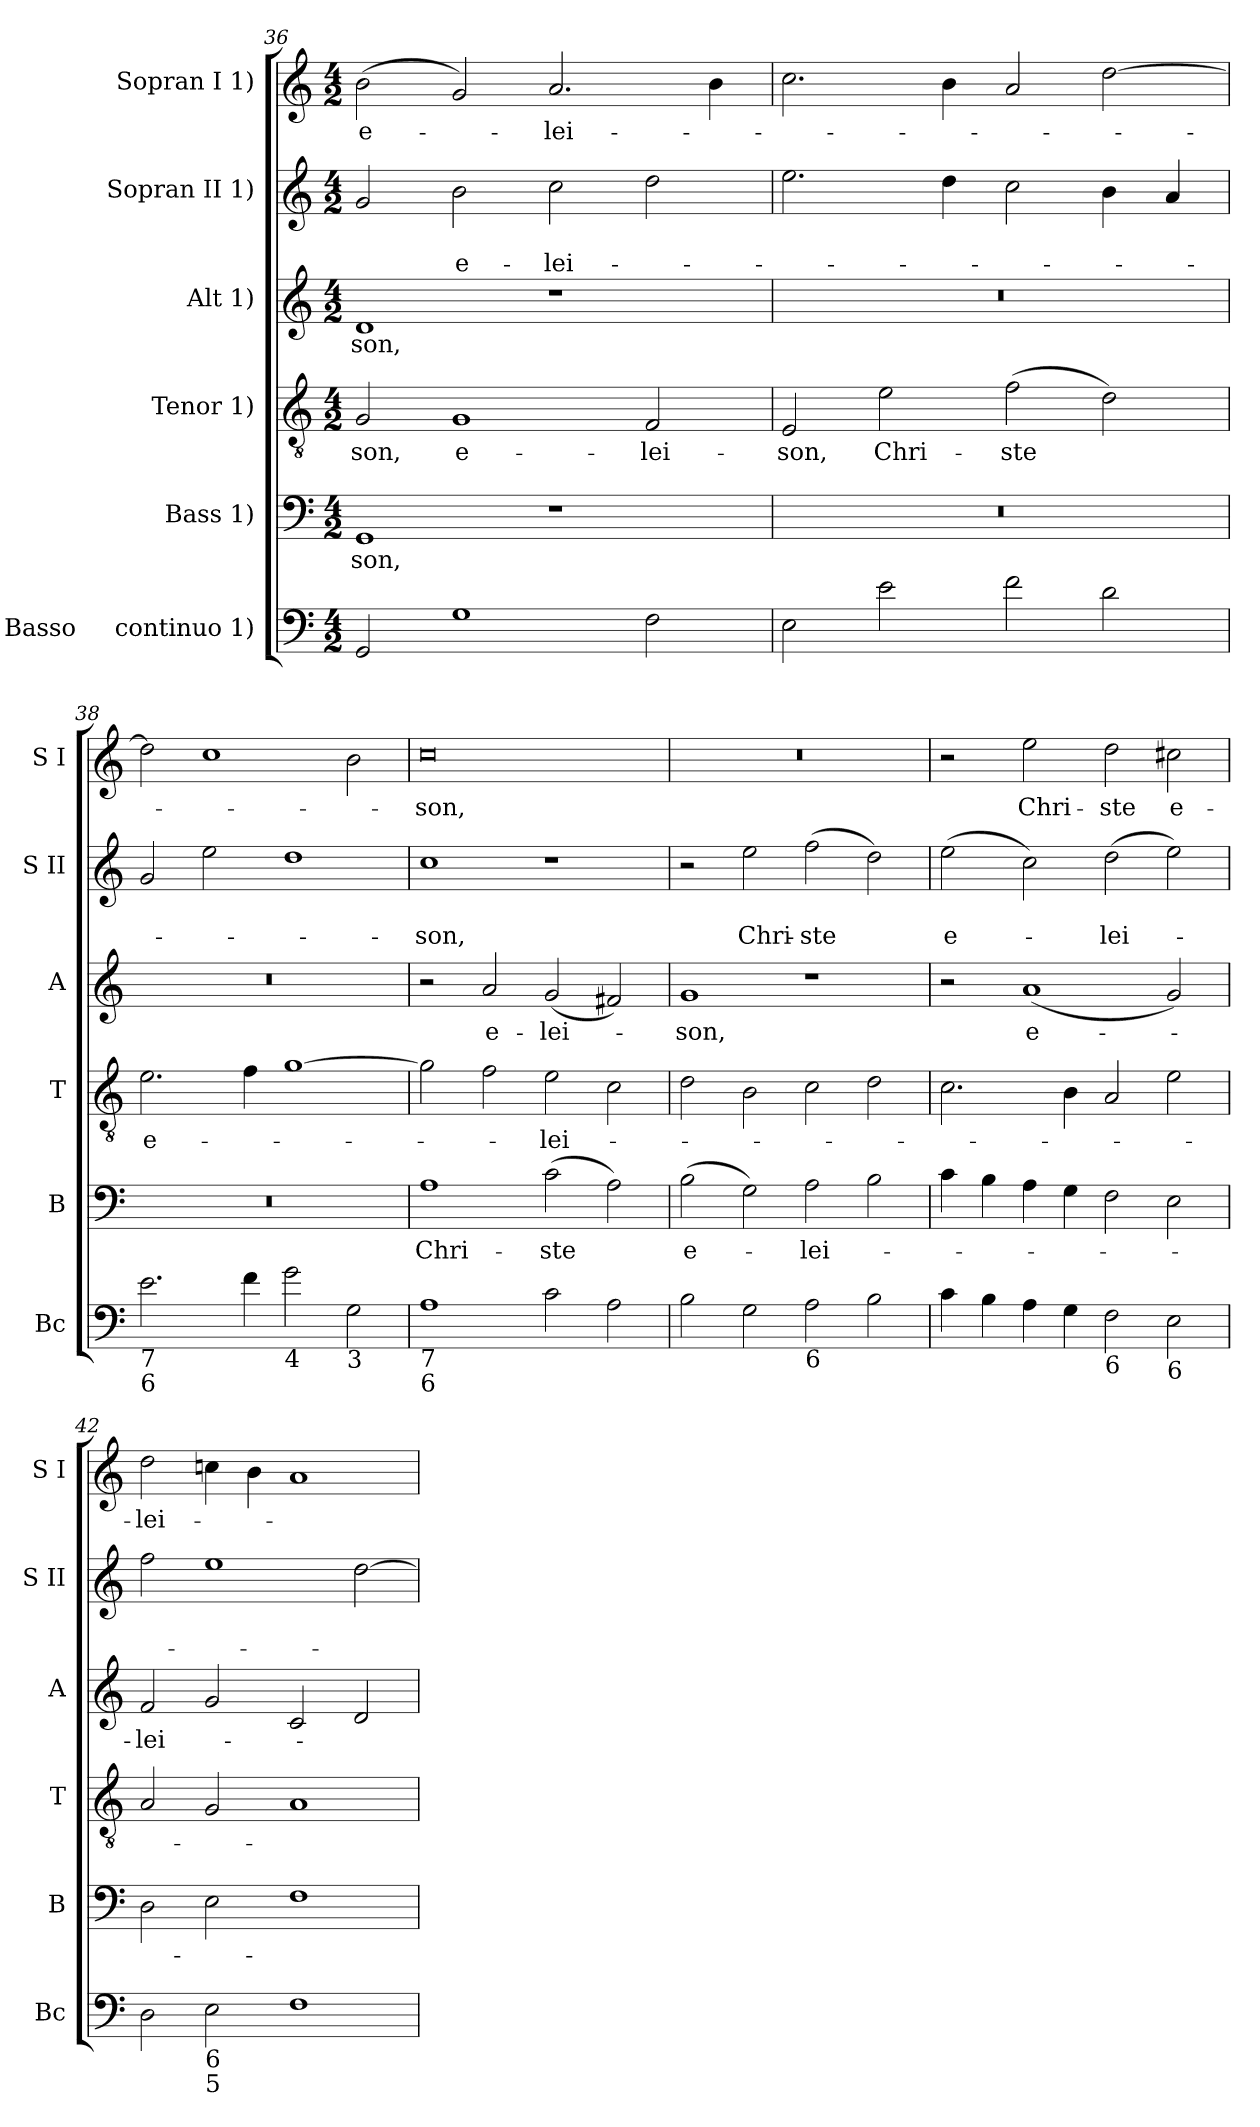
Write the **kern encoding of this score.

**kern	**kern	**text	**kern	**text	**kern	**text	**kern	**text	**text	**kern	**text
*part6	*part5	*part5	*part4	*part4	*part3	*part3	*part2	*part2	*part2	*part1	*part1
*staff6	*staff5	*staff5	*staff4	*staff4	*staff3	*staff3	*staff2	*staff2	*staff2	*staff1	*staff1
*I"Basso     continuo 1)	*I"Bass 1)	*	*I"Tenor 1)	*	*I"Alt 1)	*	*I"Sopran II 1)	*	*	*I"Sopran I 1)	*
*I'Bc	*I'B	*	*I'T	*	*I'A	*	*I'S II	*	*	*I'S I	*
*clefF4	*clefF4	*	*clefGv2	*	*clefG2	*	*clefG2	*	*	*clefG2	*
*k[]	*k[]	*	*k[]	*	*k[]	*	*k[]	*	*	*k[]	*
*C:	*C:	*	*C:	*	*C:	*	*C:	*	*	*C:	*
*M4/2	*M4/2	*	*M4/2	*	*M4/2	*	*M4/2	*	*	*M4/2	*
=36	=36	=36	=36	=36	=36	=36	=36	=36	=36	=36	=36
2GG/	1GG	-son,	2G/	-son,	1d	-son,	2g/	.	.	(2b\	e-
1G	.	.	1G	e-	.	.	2b\	.	e-	2g/)	.
.	1r	.	.	.	1r	.	2cc\	.	-lei-	2.a/	-lei-
2F\	.	.	2F/	-lei-	.	.	2dd\	.	.	.	.
.	.	.	.	.	.	.	.	.	.	4b\	.
!!LO:LB:g=z
=37	=37	=37	=37	=37	=37	=37	=37	=37	=37	=37	=37
2E\	0r	.	2E/	-son,	0r	.	2.ee\	.	.	2.cc\	.
2e\	.	.	2e\	Chri-	.	.	.	.	.	.	.
.	.	.	.	.	.	.	4dd\	.	.	4b\	.
2f\	.	.	(2f\	-ste	.	.	2cc\	.	.	2a/	.
2d\	.	.	2d\)	.	.	.	4b\	.	.	[2dd\	.
.	.	.	.	.	.	.	4a/	.	.	.	.
=38	=38	=38	=38	=38	=38	=38	=38	=38	=38	=38	=38
!LO:TX:b:t=7	!	!	!	!	!	!	!	!	!	!	!
!LO:TX:b:t=6	!	!	!	!	!	!	!	!	!	!	!
2.e\	0r	.	2.e\	e-	0r	.	2g/	.	.	2dd\]	.
.	.	.	.	.	.	.	2ee\	.	.	1cc	.
4f\	.	.	4f\	.	.	.	.	.	.	.	.
!LO:TX:b:t=4	!	!	!	!	!	!	!	!	!	!	!
2g\	.	.	[1g	.	.	.	1dd	.	.	.	.
!LO:TX:b:t=3	!	!	!	!	!	!	!	!	!	!	!
2G\	.	.	.	.	.	.	.	.	.	2b\	.
=39	=39	=39	=39	=39	=39	=39	=39	=39	=39	=39	=39
!LO:TX:b:t=7	!	!	!	!	!	!	!	!	!	!	!
!LO:TX:b:t=6	!	!	!	!	!	!	!	!	!	!	!
1A	1A	Chri-	2g\]	.	2r	.	1cc	.	-son,	0cc	-son,
.	.	.	2f\	.	2a/	e-	.	.	.	.	.
2c\	(2c\	-ste	2e\	-lei-	(2g/	-lei-	1r	.	.	.	.
2A\	2A\)	.	2c\	.	2f#X/)	.	.	.	.	.	.
=40	=40	=40	=40	=40	=40	=40	=40	=40	=40	=40	=40
2B\	(2B\	e-	2d\	.	1g	-son,	2r	.	.	0r	.
2G\	2G\)	.	2B\	.	.	.	2ee\	.	Chri-	.	.
!LO:TX:b:t=6	!	!	!	!	!	!	!	!	!	!	!
2A\	2A\	-lei-	2c\	.	1r	.	(2ff\	.	-ste	.	.
2B\	2B\	.	2d\	.	.	.	2dd\)	.	.	.	.
=41	=41	=41	=41	=41	=41	=41	=41	=41	=41	=41	=41
4c\	4c\	.	2.c\	.	2r	.	(2ee\	.	e-	2r	.
4B\	4B\	.	.	.	.	.	.	.	.	.	.
4A\	4A\	.	.	.	(1a	e-	2cc\)	.	.	2ee\	Chri-
4G\	4G\	.	4B\	.	.	.	.	.	.	.	.
!LO:TX:b:t=6	!	!	!	!	!	!	!	!	!	!	!
2F\	2F\	.	2A/	.	.	.	(2dd\	.	-lei-	2dd\	-ste
!LO:TX:b:t=6	!	!	!	!	!	!	!	!	!	!	!
2E\	2E\	.	2e\	.	2g/)	.	2ee\)	.	.	2cc#X\	e-
=42	=42	=42	=42	=42	=42	=42	=42	=42	=42	=42	=42
2D\	2D\	.	2A/	.	2f/	-lei-	2ff\	.	.	2dd\	-lei-
!LO:TX:b:t=6	!	!	!	!	!	!	!	!	!	!	!
!LO:TX:b:t=5	!	!	!	!	!	!	!	!	!	!	!
2E\	2E\	.	2G/	.	2g/	.	1ee	.	.	4ccn\	.
.	.	.	.	.	.	.	.	.	.	4b\	.
1F	1F	.	1A	.	2c/	.	.	.	.	1a	.
.	.	.	.	.	2d/	.	[2dd\	.	.	.	.
=	=	=	=	=	=	=	=	=	=	=	=
*-	*-	*-	*-	*-	*-	*-	*-	*-	*-	*-	*-
